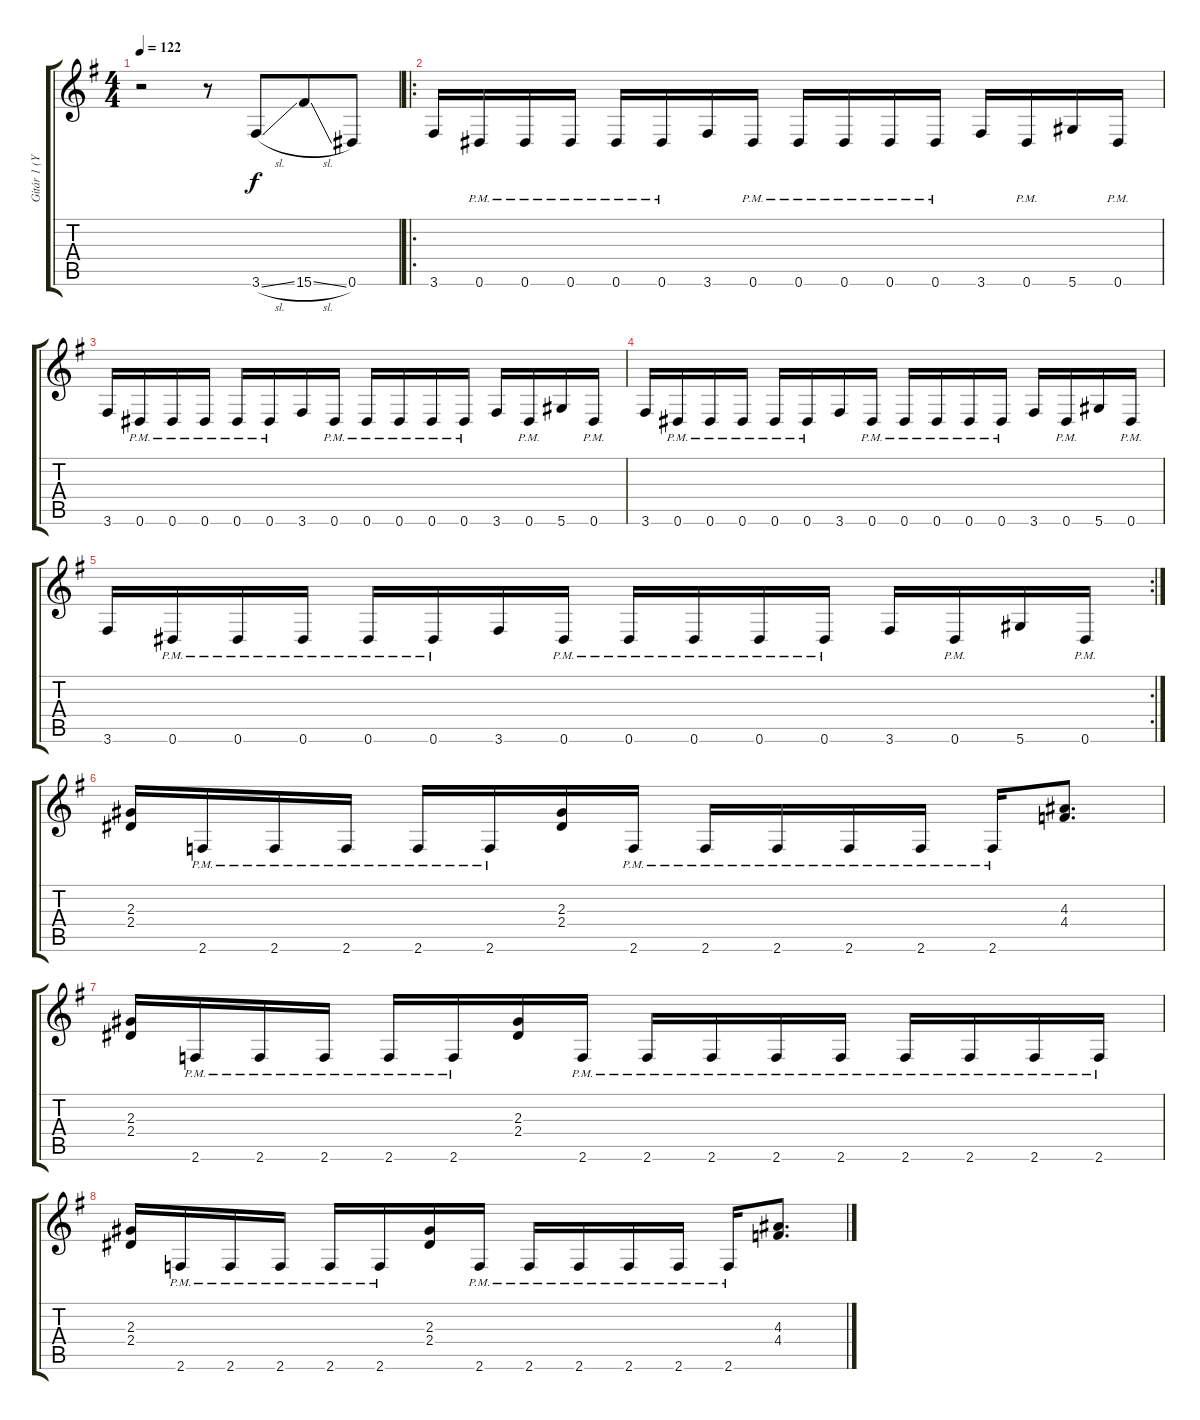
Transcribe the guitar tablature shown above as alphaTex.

\track ("Gitár 1 (Yngwie Malmsteen)" "Gitár 1 (Y") {instrument distortionguitar}
\staff {score tabs}
\tuning (Eb4 Bb3 Gb3 Db3 Ab2 Eb2) {hide}
\ts (4 4)
\tempo 122
\clef g2
\ks g
r.2{dy f instrument distortionguitar} r.8 3.6{sl}.8{beam merge} 15.6{sl}.8 0.6.8 |
\ro
3.6.16 0.6{pm}.16 0.6{pm}.16 0.6{pm}.16 0.6{pm}.16 0.6{pm}.16 3.6.16 0.6{pm}.16 0.6{pm}.16 0.6{pm}.16 0.6{pm}.16 0.6{pm}.16 3.6.16 0.6{pm}.16 5.6.16 0.6{pm}.16 |
3.6.16 0.6{pm}.16 0.6{pm}.16 0.6{pm}.16 0.6{pm}.16 0.6{pm}.16 3.6.16 0.6{pm}.16 0.6{pm}.16 0.6{pm}.16 0.6{pm}.16 0.6{pm}.16 3.6.16 0.6{pm}.16 5.6.16 0.6{pm}.16 |
3.6.16 0.6{pm}.16 0.6{pm}.16 0.6{pm}.16 0.6{pm}.16 0.6{pm}.16 3.6.16 0.6{pm}.16 0.6{pm}.16 0.6{pm}.16 0.6{pm}.16 0.6{pm}.16 3.6.16 0.6{pm}.16 5.6.16 0.6{pm}.16 |
\rc 2
3.6.16 0.6{pm}.16 0.6{pm}.16 0.6{pm}.16 0.6{pm}.16 0.6{pm}.16 3.6.16 0.6{pm}.16 0.6{pm}.16 0.6{pm}.16 0.6{pm}.16 0.6{pm}.16 3.6.16 0.6{pm}.16 5.6.16 0.6{pm}.16 |
(2.3 2.4).16 2.6{pm}.16 2.6{pm}.16 2.6{pm}.16 2.6{pm}.16 2.6{pm}.16 (2.3 2.4).16 2.6{pm}.16 2.6{pm}.16 2.6{pm}.16 2.6{pm}.16 2.6{pm}.16 2.6{pm}.16 (4.3 4.4).8{d} |
(2.3 2.4).16 2.6{pm}.16 2.6{pm}.16 2.6{pm}.16 2.6{pm}.16 2.6{pm}.16 (2.3 2.4).16 2.6{pm}.16 2.6{pm}.16 2.6{pm}.16 2.6{pm}.16 2.6{pm}.16 2.6{pm}.16 2.6{pm}.16 2.6{pm}.16 2.6{pm}.16 |
(2.3 2.4).16 2.6{pm}.16 2.6{pm}.16 2.6{pm}.16 2.6{pm}.16 2.6{pm}.16 (2.3 2.4).16 2.6{pm}.16 2.6{pm}.16 2.6{pm}.16 2.6{pm}.16 2.6{pm}.16 2.6{pm}.16 (4.3 4.4).8{d}
